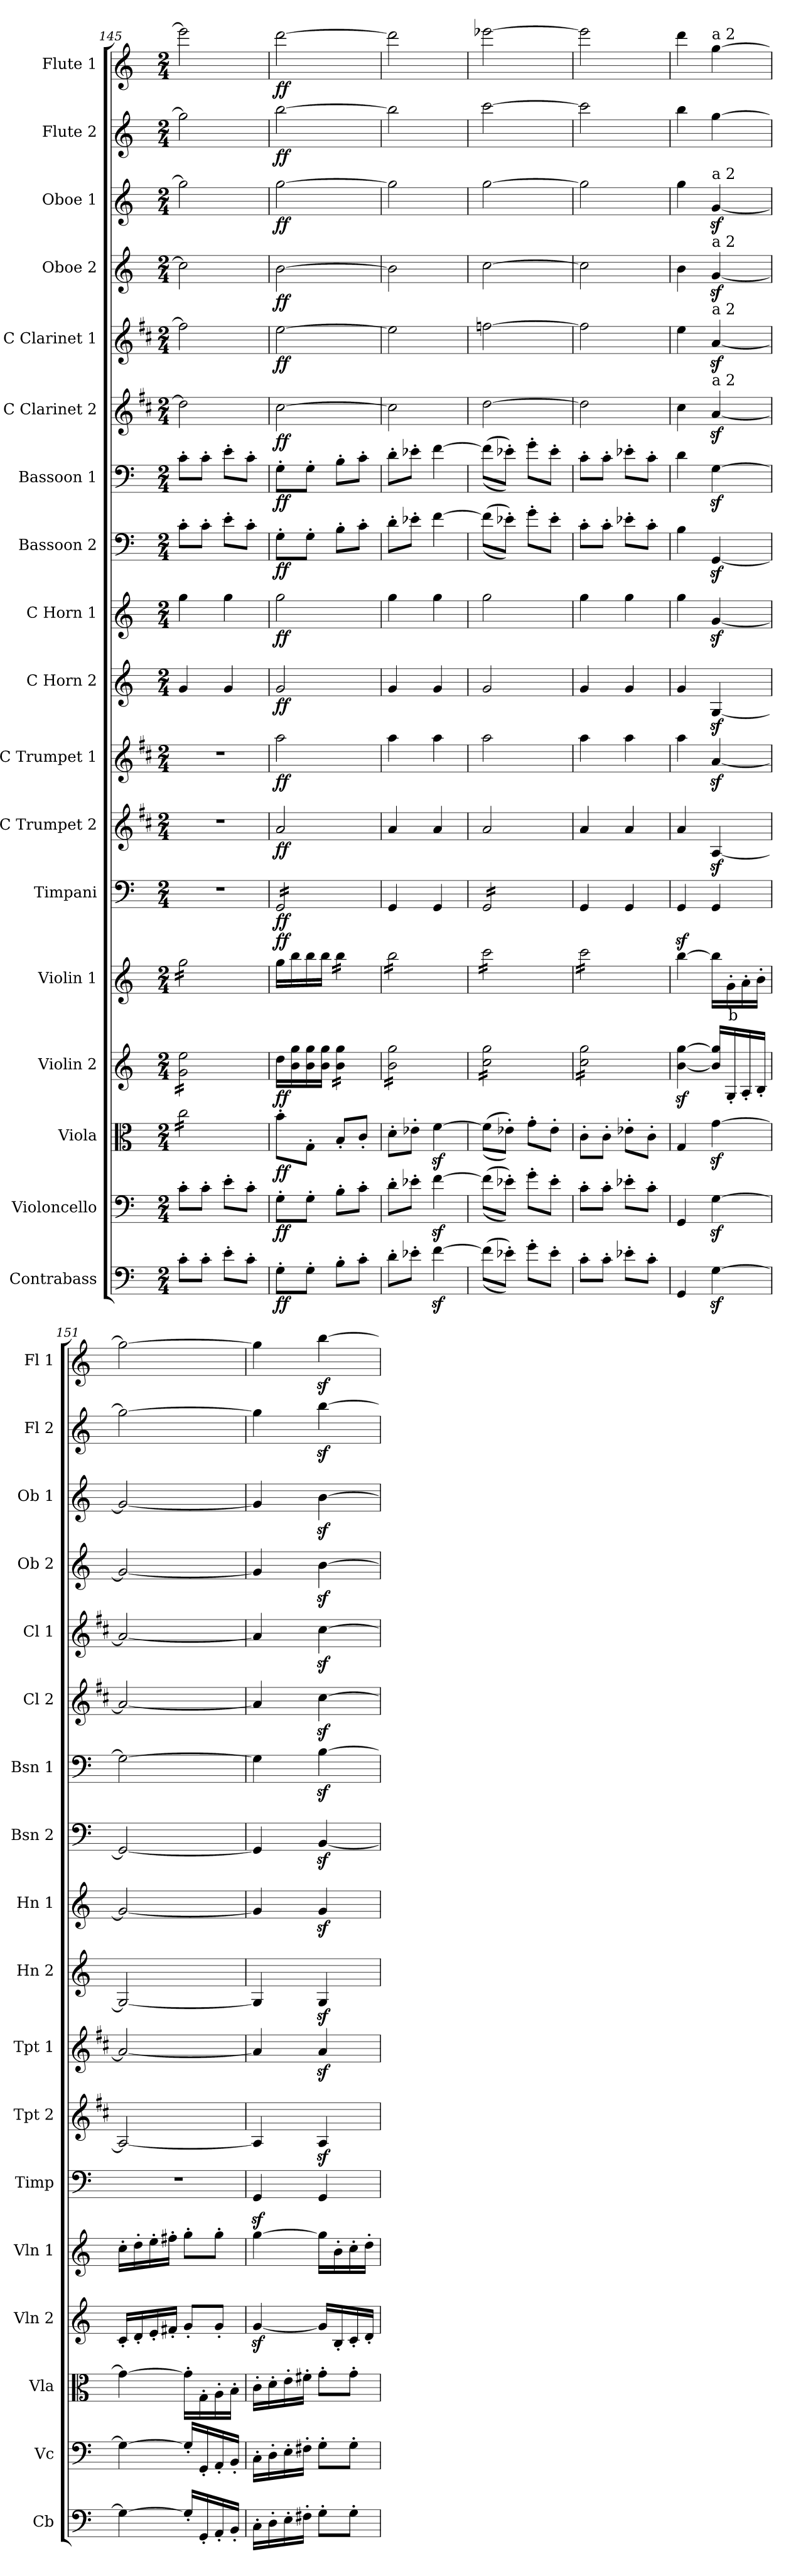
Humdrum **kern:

**kern	**dynam	**kern	**dynam	**kern	**dynam	**kern	**dynam	**kern	**text	**dynam	**kern	**dynam	**kern	**dynam	**kern	**dynam	**kern	**dynam	**kern	**dynam	**kern	**dynam	**kern	**dynam	**kern	**dynam	**kern	**dynam	**kern	**dynam	**kern	**dynam	**kern	**dynam	**kern	**dynam
*part18	*part18	*part17	*part17	*part16	*part16	*part15	*part15	*part14	*part14	*part14	*part13	*part13	*part12	*part12	*part11	*part11	*part10	*part10	*part9	*part9	*part8	*part8	*part7	*part7	*part6	*part6	*part5	*part5	*part4	*part4	*part3	*part3	*part2	*part2	*part1	*part1
*staff18	*staff18	*staff17	*staff17	*staff16	*staff16	*staff15	*staff15	*staff14	*staff14	*staff14	*staff13	*staff13	*staff12	*staff12	*staff11	*staff11	*staff10	*staff10	*staff9	*staff9	*staff8	*staff8	*staff7	*staff7	*staff6	*staff6	*staff5	*staff5	*staff4	*staff4	*staff3	*staff3	*staff2	*staff2	*staff1	*staff1
*I"Contrabass	*	*I"Violoncello	*	*I"Viola	*	*I"Violin 2	*	*I"Violin 1	*	*	*I"Timpani	*	*I"C Trumpet 2	*	*I"C Trumpet 1	*	*I"C Horn 2	*	*I"C Horn 1	*	*I"Bassoon 2	*	*I"Bassoon 1	*	*I"C Clarinet 2	*	*I"C Clarinet 1	*	*I"Oboe 2	*	*I"Oboe 1	*	*I"Flute 2	*	*I"Flute 1	*
*I'Cb	*	*I'Vc	*	*I'Vla	*	*I'Vln 2	*	*I'Vln 1	*	*	*I'Timp	*	*I'Tpt 2	*	*I'Tpt 1	*	*I'Hn 2	*	*I'Hn 1	*	*I'Bsn 2	*	*I'Bsn 1	*	*I'Cl 2	*	*I'Cl 1	*	*I'Ob 2	*	*I'Ob 1	*	*I'Fl 2	*	*I'Fl 1	*
*clefF4	*	*clefF4	*	*clefC3	*	*clefG2	*	*clefG2	*	*	*clefF4	*	*clefG2	*	*clefG2	*	*clefG2	*	*clefG2	*	*clefF4	*	*clefF4	*	*clefG2	*	*clefG2	*	*clefG2	*	*clefG2	*	*clefG2	*	*clefG2	*
*ITrd7c12	*	*	*	*	*	*	*	*	*	*	*	*	*ITrd1c2	*	*ITrd1c2	*	*ITrd7c12	*	*ITrd7c12	*	*	*	*	*	*ITrd1c2	*	*ITrd1c2	*	*	*	*	*	*	*	*	*
*k[]	*	*k[]	*	*k[]	*	*k[]	*	*k[]	*	*	*k[]	*	*k[]	*	*k[]	*	*k[]	*	*k[]	*	*k[]	*	*k[]	*	*k[]	*	*k[]	*	*k[]	*	*k[]	*	*k[]	*	*k[]	*
*M2/4	*	*M2/4	*	*M2/4	*	*M2/4	*	*M2/4	*	*	*M2/4	*	*M2/4	*	*M2/4	*	*M2/4	*	*M2/4	*	*M2/4	*	*M2/4	*	*M2/4	*	*M2/4	*	*M2/4	*	*M2/4	*	*M2/4	*	*M2/4	*
=145	=145	=145	=145	=145	=145	=145	=145	=145	=145	=145	=145	=145	=145	=145	=145	=145	=145	=145	=145	=145	=145	=145	=145	=145	=145	=145	=145	=145	=145	=145	=145	=145	=145	=145	=145	=145
*	*	*	*	*tremolo	*	*	*	*	*	*	*	*	*	*	*	*	*	*	*	*	*	*	*	*	*	*	*	*	*	*	*	*	*	*	*	*
*	*	*	*	*	*	*tremolo	*	*	*	*	*	*	*	*	*	*	*	*	*	*	*	*	*	*	*	*	*	*	*	*	*	*	*	*	*	*
*	*	*	*	*	*	*	*	*tremolo	*	*	*	*	*	*	*	*	*	*	*	*	*	*	*	*	*	*	*	*	*	*	*	*	*	*	*	*
8C'\L	.	8c'\L	.	16cc\LL	.	16g\ 16ee\LL	.	16gg\LL	.	.	2r	.	2r	.	2r	.	4G/	.	4g\	.	8c'\L	.	8c'\L	.	2cc\]	.	2ee\]	.	2cc\]	.	2gg\]	.	2gg\]	.	2eee\]	.
.	.	.	.	16cc\	.	16g\ 16ee\	.	16gg\	.	.	.	.	.	.	.	.	.	.	.	.	.	.	.	.	.	.	.	.	.	.	.	.	.	.	.	.
8C'\J	.	8c'\J	.	16cc\	.	16g\ 16ee\	.	16gg\	.	.	.	.	.	.	.	.	.	.	.	.	8c'\J	.	8c'\J	.	.	.	.	.	.	.	.	.	.	.	.	.
.	.	.	.	16cc\	.	16g\ 16ee\	.	16gg\	.	.	.	.	.	.	.	.	.	.	.	.	.	.	.	.	.	.	.	.	.	.	.	.	.	.	.	.
8E'\L	.	8e'\L	.	16cc\	.	16g\ 16ee\	.	16gg\	.	.	.	.	.	.	.	.	4G/	.	4g\	.	8e'\L	.	8e'\L	.	.	.	.	.	.	.	.	.	.	.	.	.
.	.	.	.	16cc\	.	16g\ 16ee\	.	16gg\	.	.	.	.	.	.	.	.	.	.	.	.	.	.	.	.	.	.	.	.	.	.	.	.	.	.	.	.
8C'\J	.	8c'\J	.	16cc\	.	16g\ 16ee\	.	16gg\	.	.	.	.	.	.	.	.	.	.	.	.	8c'\J	.	8c'\J	.	.	.	.	.	.	.	.	.	.	.	.	.
.	.	.	.	16cc\JJ	.	16g\ 16ee\JJ	.	16gg\JJ	.	.	.	.	.	.	.	.	.	.	.	.	.	.	.	.	.	.	.	.	.	.	.	.	.	.	.	.
*	*	*	*	*	*	*	*	*Xtremolo	*	*	*	*	*	*	*	*	*	*	*	*	*	*	*	*	*	*	*	*	*	*	*	*	*	*	*	*
*	*	*	*	*	*	*Xtremolo	*	*	*	*	*	*	*	*	*	*	*	*	*	*	*	*	*	*	*	*	*	*	*	*	*	*	*	*	*	*
*	*	*	*	*Xtremolo	*	*	*	*	*	*	*	*	*	*	*	*	*	*	*	*	*	*	*	*	*	*	*	*	*	*	*	*	*	*	*	*
!!LO:PB:g=z
=146	=146	=146	=146	=146	=146	=146	=146	=146	=146	=146	=146	=146	=146	=146	=146	=146	=146	=146	=146	=146	=146	=146	=146	=146	=146	=146	=146	=146	=146	=146	=146	=146	=146	=146	=146	=146
!	!LO:DY:b	!	!LO:DY:b	!	!LO:DY:b	!	!LO:DY:b	!	!	!LO:DY:b	!	!LO:DY:b	!	!LO:DY:b	!	!LO:DY:b	!	!LO:DY:b	!	!LO:DY:b	!	!LO:DY:b	!	!LO:DY:b	!	!LO:DY:b	!	!LO:DY:b	!	!LO:DY:b	!	!LO:DY:b	!	!LO:DY:b	!	!LO:DY:b
*	*	*	*	*	*	*	*	*	*	*	*tremolo	*	*	*	*	*	*	*	*	*	*	*	*	*	*	*	*	*	*	*	*	*	*	*	*	*
8GG'\L	ff	8G'\L	ff	8b'\L	ff	16dd\LL	ff	16gg\LL	.	ff	16GG/LL	ff	2g/	ff	2gg\	ff	2G/	ff	2g\	ff	8G'\L	ff	8G'\L	ff	[2b\	ff	[2dd\	ff	[2b\	ff	[2gg\	ff	[2bb\	ff	[2ddd\	ff
.	.	.	.	.	.	16b\ 16gg\	.	16bb\	.	.	16GG/	.	.	.	.	.	.	.	.	.	.	.	.	.	.	.	.	.	.	.	.	.	.	.	.	.
8GG'\J	.	8G'\J	.	8G'\J	.	16b\ 16gg\	.	16bb\	.	.	16GG/	.	.	.	.	.	.	.	.	.	8G'\J	.	8G'\J	.	.	.	.	.	.	.	.	.	.	.	.	.
.	.	.	.	.	.	16b\ 16gg\JJ	.	16bb\JJ	.	.	16GG/	.	.	.	.	.	.	.	.	.	.	.	.	.	.	.	.	.	.	.	.	.	.	.	.	.
*	*	*	*	*	*	*tremolo	*	*	*	*	*	*	*	*	*	*	*	*	*	*	*	*	*	*	*	*	*	*	*	*	*	*	*	*	*	*
*	*	*	*	*	*	*	*	*tremolo	*	*	*	*	*	*	*	*	*	*	*	*	*	*	*	*	*	*	*	*	*	*	*	*	*	*	*	*
8BB'\L	.	8B'\L	.	8B'/L	.	16b\ 16gg\LL	.	16bb\LL	.	.	16GG/	.	.	.	.	.	.	.	.	.	8B'\L	.	8B'\L	.	.	.	.	.	.	.	.	.	.	.	.	.
.	.	.	.	.	.	16b\ 16gg\	.	16bb\	.	.	16GG/	.	.	.	.	.	.	.	.	.	.	.	.	.	.	.	.	.	.	.	.	.	.	.	.	.
8C'\J	.	8c'\J	.	8c'/J	.	16b\ 16gg\	.	16bb\	.	.	16GG/	.	.	.	.	.	.	.	.	.	8c'\J	.	8c'\J	.	.	.	.	.	.	.	.	.	.	.	.	.
.	.	.	.	.	.	16b\ 16gg\JJ	.	16bb\JJ	.	.	16GG/JJ	.	.	.	.	.	.	.	.	.	.	.	.	.	.	.	.	.	.	.	.	.	.	.	.	.
*	*	*	*	*	*	*	*	*	*	*	*Xtremolo	*	*	*	*	*	*	*	*	*	*	*	*	*	*	*	*	*	*	*	*	*	*	*	*	*
=147	=147	=147	=147	=147	=147	=147	=147	=147	=147	=147	=147	=147	=147	=147	=147	=147	=147	=147	=147	=147	=147	=147	=147	=147	=147	=147	=147	=147	=147	=147	=147	=147	=147	=147	=147	=147
8D'\L	.	8d'\L	.	8d'\L	.	16b\ 16gg\LL	.	16bb\LL	.	.	4GG/	.	4g/	.	4gg\	.	4G/	.	4g\	.	8d'\L	.	8d'\L	.	2b\]	.	2dd\]	.	2b\]	.	2gg\]	.	2bb\]	.	2ddd\]	.
.	.	.	.	.	.	16b\ 16gg\	.	16bb\	.	.	.	.	.	.	.	.	.	.	.	.	.	.	.	.	.	.	.	.	.	.	.	.	.	.	.	.
8E-X'\J	.	8e-X'\J	.	8e-X'\J	.	16b\ 16gg\	.	16bb\	.	.	.	.	.	.	.	.	.	.	.	.	8e-X'\J	.	8e-X'\J	.	.	.	.	.	.	.	.	.	.	.	.	.
.	.	.	.	.	.	16b\ 16gg\	.	16bb\	.	.	.	.	.	.	.	.	.	.	.	.	.	.	.	.	.	.	.	.	.	.	.	.	.	.	.	.
[4Fz<\	.	[4fz<\	.	[4fz<\	.	16b\ 16gg\	.	16bb\	.	.	4GG/	.	4g/	.	4gg\	.	4G/	.	4g\	.	[4f\	.	[4f\	.	.	.	.	.	.	.	.	.	.	.	.	.
.	.	.	.	.	.	16b\ 16gg\	.	16bb\	.	.	.	.	.	.	.	.	.	.	.	.	.	.	.	.	.	.	.	.	.	.	.	.	.	.	.	.
.	.	.	.	.	.	16b\ 16gg\	.	16bb\	.	.	.	.	.	.	.	.	.	.	.	.	.	.	.	.	.	.	.	.	.	.	.	.	.	.	.	.
.	.	.	.	.	.	16b\ 16gg\JJ	.	16bb\JJ	.	.	.	.	.	.	.	.	.	.	.	.	.	.	.	.	.	.	.	.	.	.	.	.	.	.	.	.
=148	=148	=148	=148	=148	=148	=148	=148	=148	=148	=148	=148	=148	=148	=148	=148	=148	=148	=148	=148	=148	=148	=148	=148	=148	=148	=148	=148	=148	=148	=148	=148	=148	=148	=148	=148	=148
*	*	*	*	*	*	*	*	*	*	*	*tremolo	*	*	*	*	*	*	*	*	*	*	*	*	*	*	*	*	*	*	*	*	*	*	*	*	*
((8F\L]	.	((8f\L]	.	((8f\L]	.	16cc\ 16gg\LL	.	16ccc\LL	.	.	16GG/LL	.	2g/	.	2gg\	.	2G/	.	2g\	.	((8f\L]	.	((8f\L]	.	[2cc\	.	[2ee-X\	.	[2cc\	.	[2gg\	.	[2ccc\	.	[2eee-X\	.
.	.	.	.	.	.	16cc\ 16gg\	.	16ccc\	.	.	16GG/	.	.	.	.	.	.	.	.	.	.	.	.	.	.	.	.	.	.	.	.	.	.	.	.	.
8E-X'\J))	.	8e-X'\J))	.	8e-X'\J))	.	16cc\ 16gg\	.	16ccc\	.	.	16GG/	.	.	.	.	.	.	.	.	.	8e-X'\J))	.	8e-X'\J))	.	.	.	.	.	.	.	.	.	.	.	.	.
.	.	.	.	.	.	16cc\ 16gg\	.	16ccc\	.	.	16GG/	.	.	.	.	.	.	.	.	.	.	.	.	.	.	.	.	.	.	.	.	.	.	.	.	.
8G'\L	.	8g'\L	.	8g'\L	.	16cc\ 16gg\	.	16ccc\	.	.	16GG/	.	.	.	.	.	.	.	.	.	8g'\L	.	8g'\L	.	.	.	.	.	.	.	.	.	.	.	.	.
.	.	.	.	.	.	16cc\ 16gg\	.	16ccc\	.	.	16GG/	.	.	.	.	.	.	.	.	.	.	.	.	.	.	.	.	.	.	.	.	.	.	.	.	.
8E-'\J	.	8e-'\J	.	8e-'\J	.	16cc\ 16gg\	.	16ccc\	.	.	16GG/	.	.	.	.	.	.	.	.	.	8e-'\J	.	8e-'\J	.	.	.	.	.	.	.	.	.	.	.	.	.
.	.	.	.	.	.	16cc\ 16gg\JJ	.	16ccc\JJ	.	.	16GG/JJ	.	.	.	.	.	.	.	.	.	.	.	.	.	.	.	.	.	.	.	.	.	.	.	.	.
*	*	*	*	*	*	*	*	*	*	*	*Xtremolo	*	*	*	*	*	*	*	*	*	*	*	*	*	*	*	*	*	*	*	*	*	*	*	*	*
=149	=149	=149	=149	=149	=149	=149	=149	=149	=149	=149	=149	=149	=149	=149	=149	=149	=149	=149	=149	=149	=149	=149	=149	=149	=149	=149	=149	=149	=149	=149	=149	=149	=149	=149	=149	=149
8C'\L	.	8c'\L	.	8c'\L	.	16cc\ 16gg\LL	.	16ccc\LL	.	.	4GG/	.	4g/	.	4gg\	.	4G/	.	4g\	.	8c'\L	.	8c'\L	.	2cc\]	.	2ee-\]	.	2cc\]	.	2gg\]	.	2ccc\]	.	2eee-\]	.
.	.	.	.	.	.	16cc\ 16gg\	.	16ccc\	.	.	.	.	.	.	.	.	.	.	.	.	.	.	.	.	.	.	.	.	.	.	.	.	.	.	.	.
8C'\J	.	8c'\J	.	8c'\J	.	16cc\ 16gg\	.	16ccc\	.	.	.	.	.	.	.	.	.	.	.	.	8c'\J	.	8c'\J	.	.	.	.	.	.	.	.	.	.	.	.	.
.	.	.	.	.	.	16cc\ 16gg\	.	16ccc\	.	.	.	.	.	.	.	.	.	.	.	.	.	.	.	.	.	.	.	.	.	.	.	.	.	.	.	.
8E-X'\L	.	8e-X'\L	.	8e-X'\L	.	16cc\ 16gg\	.	16ccc\	.	.	4GG/	.	4g/	.	4gg\	.	4G/	.	4g\	.	8e-X'\L	.	8e-X'\L	.	.	.	.	.	.	.	.	.	.	.	.	.
.	.	.	.	.	.	16cc\ 16gg\	.	16ccc\	.	.	.	.	.	.	.	.	.	.	.	.	.	.	.	.	.	.	.	.	.	.	.	.	.	.	.	.
8C'\J	.	8c'\J	.	8c'\J	.	16cc\ 16gg\	.	16ccc\	.	.	.	.	.	.	.	.	.	.	.	.	8c'\J	.	8c'\J	.	.	.	.	.	.	.	.	.	.	.	.	.
.	.	.	.	.	.	16cc\ 16gg\JJ	.	16ccc\JJ	.	.	.	.	.	.	.	.	.	.	.	.	.	.	.	.	.	.	.	.	.	.	.	.	.	.	.	.
*	*	*	*	*	*	*	*	*Xtremolo	*	*	*	*	*	*	*	*	*	*	*	*	*	*	*	*	*	*	*	*	*	*	*	*	*	*	*	*
*	*	*	*	*	*	*Xtremolo	*	*	*	*	*	*	*	*	*	*	*	*	*	*	*	*	*	*	*	*	*	*	*	*	*	*	*	*	*	*
=150	=150	=150	=150	=150	=150	=150	=150	=150	=150	=150	=150	=150	=150	=150	=150	=150	=150	=150	=150	=150	=150	=150	=150	=150	=150	=150	=150	=150	=150	=150	=150	=150	=150	=150	=150	=150
4GGG/	.	4GG/	.	4G/	.	[4b\z< [4gg\z<	.	[4bbz<\	.	.	4GG/	.	4g/	.	4gg\	.	4G/	.	4g\	.	4B\	.	4d\	.	4b\	.	4dd\	.	4b\	.	4gg\	.	4bb\	.	4ddd\	.
!	!	!	!	!	!	!	!	!	!	!	!	!	!	!	!	!	!	!	!	!	!	!	!	!	!	!	!	!	!	!	!	!	!	!	!LO:TX:a:t=a 2	!
!	!	!	!	!	!	!	!	!	!	!	!	!	!	!	!	!	!	!	!	!	!	!	!	!	!	!	!	!	!	!	!LO:TX:a:t=a 2	!	!	!	!	!
!	!	!	!	!	!	!	!	!	!	!	!	!	!	!	!	!	!	!	!	!	!	!	!	!	!	!	!	!	!LO:TX:a:t=a 2	!	!	!	!	!	!	!
!	!	!	!	!	!	!	!	!	!	!	!	!	!	!	!	!	!	!	!	!	!	!	!	!	!	!	!LO:TX:a:t=a 2	!	!	!	!	!	!	!	!	!
!	!	!	!	!	!	!	!	!	!	!	!	!	!	!	!	!	!	!	!	!	!	!	!	!	!LO:TX:a:t=a 2	!	!	!	!	!	!	!	!	!	!	!
[4GGz<\	.	[4Gz<\	.	[4gz<\	.	16b/] 16gg/]LL	.	16bb\LL]	.	.	4GG/	.	[4Gz</	.	[4gz</	.	[4GGz</	.	[4Gz</	.	[4GGz</	.	[4Gz<\	.	[4gz</	.	[4gz</	.	[4gz</	.	[4gz</	.	[4gg\	.	[4gg\	.
!	!	!	!	!	!	!	!	!	!LO:LY:b:color=#FF0000	!	!	!	!	!	!	!	!	!	!	!	!	!	!	!	!	!	!	!	!	!	!	!	!	!	!	!
.	.	.	.	.	.	16G'/	.	16g'\	b	.	.	.	.	.	.	.	.	.	.	.	.	.	.	.	.	.	.	.	.	.	.	.	.	.	.	.
.	.	.	.	.	.	16A'/	.	16a'\	.	.	.	.	.	.	.	.	.	.	.	.	.	.	.	.	.	.	.	.	.	.	.	.	.	.	.	.
.	.	.	.	.	.	16B'/JJ	.	16b'\JJ	.	.	.	.	.	.	.	.	.	.	.	.	.	.	.	.	.	.	.	.	.	.	.	.	.	.	.	.
=151	=151	=151	=151	=151	=151	=151	=151	=151	=151	=151	=151	=151	=151	=151	=151	=151	=151	=151	=151	=151	=151	=151	=151	=151	=151	=151	=151	=151	=151	=151	=151	=151	=151	=151	=151	=151
4GG\_	.	4G\_	.	4g\_	.	16c'/LL	.	16cc'\LL	.	.	2r	.	2G/_	.	2g/_	.	2GG/_	.	2G/_	.	2GG/_	.	2G\_	.	2g/_	.	2g/_	.	2g/_	.	2g/_	.	2gg\_	.	2gg\_	.
.	.	.	.	.	.	16d'/	.	16dd'\	.	.	.	.	.	.	.	.	.	.	.	.	.	.	.	.	.	.	.	.	.	.	.	.	.	.	.	.
.	.	.	.	.	.	16e'/	.	16ee'\	.	.	.	.	.	.	.	.	.	.	.	.	.	.	.	.	.	.	.	.	.	.	.	.	.	.	.	.
.	.	.	.	.	.	16f#X'/JJ	.	16ff#X'\JJ	.	.	.	.	.	.	.	.	.	.	.	.	.	.	.	.	.	.	.	.	.	.	.	.	.	.	.	.
16GG'/LL]	.	16G'/LL]	.	16g'\LL]	.	8g'/L	.	8gg'\L	.	.	.	.	.	.	.	.	.	.	.	.	.	.	.	.	.	.	.	.	.	.	.	.	.	.	.	.
16GGG'/	.	16GG'/	.	16G'\	.	.	.	.	.	.	.	.	.	.	.	.	.	.	.	.	.	.	.	.	.	.	.	.	.	.	.	.	.	.	.	.
16AAA'/	.	16AA'/	.	16A'\	.	8g'/J	.	8gg'\J	.	.	.	.	.	.	.	.	.	.	.	.	.	.	.	.	.	.	.	.	.	.	.	.	.	.	.	.
16BBB'/JJ	.	16BB'/JJ	.	16B'\JJ	.	.	.	.	.	.	.	.	.	.	.	.	.	.	.	.	.	.	.	.	.	.	.	.	.	.	.	.	.	.	.	.
=152	=152	=152	=152	=152	=152	=152	=152	=152	=152	=152	=152	=152	=152	=152	=152	=152	=152	=152	=152	=152	=152	=152	=152	=152	=152	=152	=152	=152	=152	=152	=152	=152	=152	=152	=152	=152
16CC'\LL	.	16C'\LL	.	16c'\LL	.	[4gz</	.	[4ggz<\	.	.	4GG/	.	4G/]	.	4g/]	.	4GG/]	.	4G/]	.	4GG/]	.	4G\]	.	4g/]	.	4g/]	.	4g/]	.	4g/]	.	4gg\]	.	4gg\]	.
16DD'\	.	16D'\	.	16d'\	.	.	.	.	.	.	.	.	.	.	.	.	.	.	.	.	.	.	.	.	.	.	.	.	.	.	.	.	.	.	.	.
16EE'\	.	16E'\	.	16e'\	.	.	.	.	.	.	.	.	.	.	.	.	.	.	.	.	.	.	.	.	.	.	.	.	.	.	.	.	.	.	.	.
16FF#X'\JJ	.	16F#X'\JJ	.	16f#X'\JJ	.	.	.	.	.	.	.	.	.	.	.	.	.	.	.	.	.	.	.	.	.	.	.	.	.	.	.	.	.	.	.	.
8GG'\L	.	8G'\L	.	8g'\L	.	16g/LL]	.	16gg\LL]	.	.	4GG/	.	4Gz</	.	4gz</	.	4GGz</	.	4Gz</	.	[4BBz</	.	[4Bz<\	.	[4bz<\	.	[4bz<\	.	[4bz<\	.	[4bz<\	.	[4bbz<\	.	[4bbz<\	.
.	.	.	.	.	.	16B'/	.	16b'\	.	.	.	.	.	.	.	.	.	.	.	.	.	.	.	.	.	.	.	.	.	.	.	.	.	.	.	.
8GG'\J	.	8G'\J	.	8g'\J	.	16c'/	.	16cc'\	.	.	.	.	.	.	.	.	.	.	.	.	.	.	.	.	.	.	.	.	.	.	.	.	.	.	.	.
.	.	.	.	.	.	16d'/JJ	.	16dd'\JJ	.	.	.	.	.	.	.	.	.	.	.	.	.	.	.	.	.	.	.	.	.	.	.	.	.	.	.	.
=	=	=	=	=	=	=	=	=	=	=	=	=	=	=	=	=	=	=	=	=	=	=	=	=	=	=	=	=	=	=	=	=	=	=	=	=
*-	*-	*-	*-	*-	*-	*-	*-	*-	*-	*-	*-	*-	*-	*-	*-	*-	*-	*-	*-	*-	*-	*-	*-	*-	*-	*-	*-	*-	*-	*-	*-	*-	*-	*-	*-	*-
